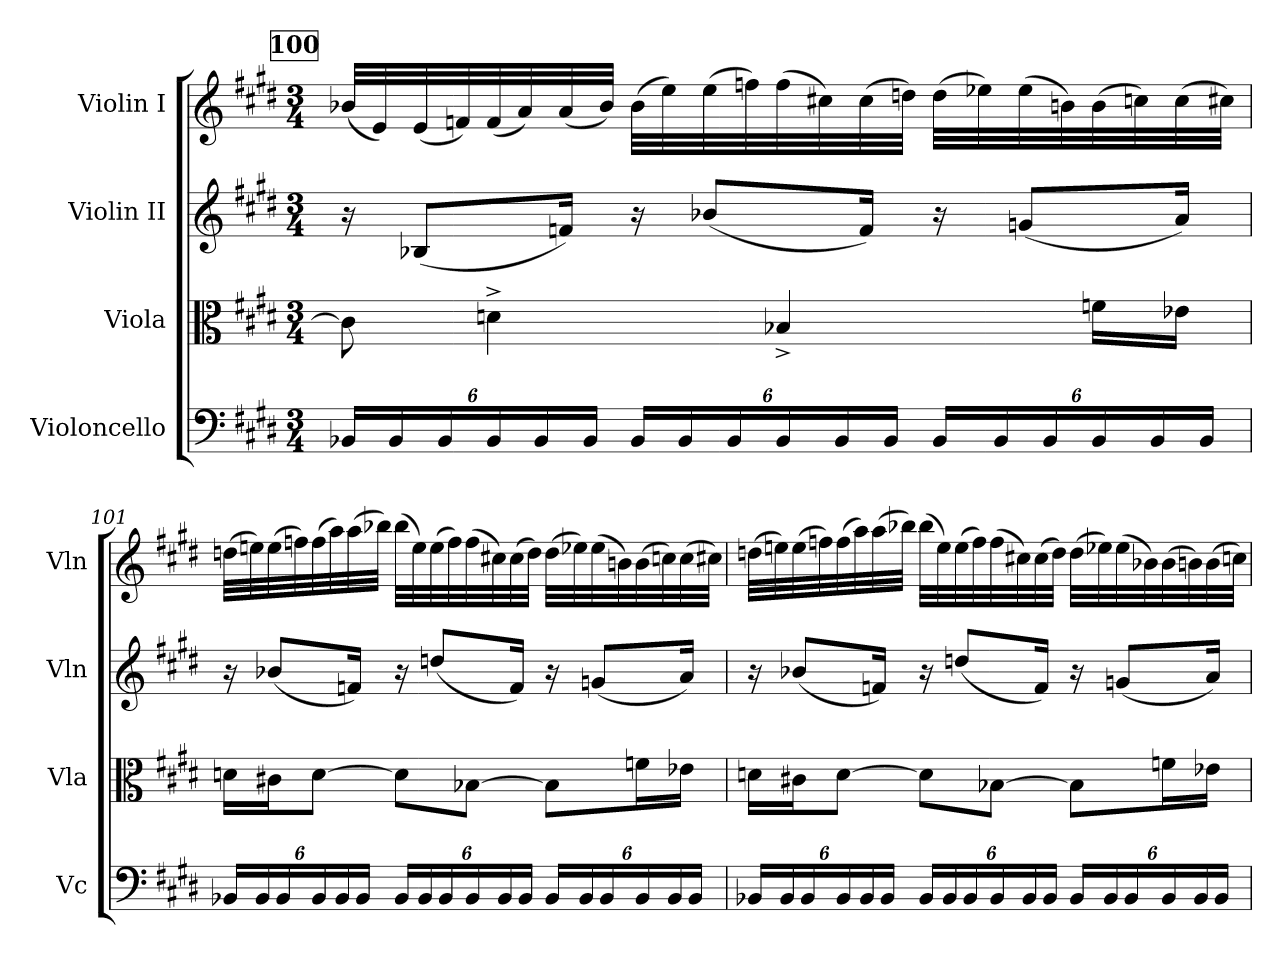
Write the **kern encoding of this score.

**kern	**kern	**kern	**kern
*part4	*part3	*part2	*part1
*staff4	*staff3	*staff2	*staff1
*I"Violoncello	*I"Viola	*I"Violin II	*I"Violin I
*I'Vc	*I'Vla	*I'Vln	*I'Vln
*clefF4	*clefC3	*clefG2	*clefG2
*k[f#c#g#d#]	*k[f#c#g#d#]	*k[f#c#g#d#]	*k[f#c#g#d#]
*M3/4	*M3/4	*M3/4	*M3/4
*Xbrackettup	*	*	*
!!LO:REH:place=s1:a:B:fs=14:t=100
=100	=100	=100	=100
24BB-X/LL	8c#\]	16r	(32b-X/LLL
.	.	.	32e/)
24BB-/	.	.	.
.	.	(8B-X/L	(32e/
24BB-/	.	.	.
.	.	.	32fn/)
24BB-/	4dn^\	.	(32f/
.	.	.	32a/)
24BB-/	.	.	.
.	.	16fn/Jk)	(32a/
24BB-/JJ	.	.	.
.	.	.	32b-/JJJ)
24BB-/LL	.	16r	(32b-\LLL
.	.	.	32ee\)
24BB-/	.	.	.
.	.	(8b-X/L	(32ee\
24BB-/	.	.	.
.	.	.	32ffn\)
24BB-/	4B-X^/	.	(32ff\
.	.	.	32cc#X\)
24BB-/	.	.	.
.	.	16f/Jk)	(32cc#\
24BB-/JJ	.	.	.
.	.	.	32ddn\JJJ)
24BB-/LL	.	16r	(32dd\LLL
.	.	.	32ee-X\)
24BB-/	.	.	.
.	.	(8gn/L	(32ee-\
24BB-/	.	.	.
.	.	.	32bn\)
24BB-/	16fn\LL	.	(32b\
.	.	.	32ccn\)
24BB-/	.	.	.
.	16e-X\JJ	16a/Jk)	(32cc\
24BB-/JJ	.	.	.
.	.	.	32cc#X\JJJ)
!!LO:LB:g=z
=101	=101	=101	=101
24BB-X/LL	16dn\LL	16r	(32ddn\LLL
.	.	.	32een\)
24BB-/	.	.	.
.	16c#X\J	(8b-X/L	(32ee\
24BB-/	.	.	.
.	.	.	32ffn\)
24BB-/	[8d\J	.	(32ff\
.	.	.	32aa\)
24BB-/	.	.	.
.	.	16fn/Jk)	(32aa\
24BB-/JJ	.	.	.
.	.	.	32bb-X\JJJ)
24BB-/LL	8d\L]	16r	(32bb-\LLL
.	.	.	32ee\)
24BB-/	.	.	.
.	.	(8ddn/L	(32ee\
24BB-/	.	.	.
.	.	.	32ff\)
24BB-/	[8B-X\J	.	(32ff\
.	.	.	32cc#X\)
24BB-/	.	.	.
.	.	16f/Jk)	(32cc#\
24BB-/JJ	.	.	.
.	.	.	32dd\JJJ)
24BB-/LL	8B-\L]	16r	(32dd\LLL
.	.	.	32ee-X\)
24BB-/	.	.	.
.	.	(8gn/L	(32ee-\
24BB-/	.	.	.
.	.	.	32bn\)
24BB-/	16fn\L	.	(32b\
.	.	.	32ccn\)
24BB-/	.	.	.
.	16e-X\JJ	16a/Jk)	(32cc\
24BB-/JJ	.	.	.
.	.	.	32cc#X\JJJ)
=102	=102	=102	=102
24BB-X/LL	16dn\LL	16r	(32ddn\LLL
.	.	.	32een\)
24BB-/	.	.	.
.	16c#X\J	(8b-X/L	(32ee\
24BB-/	.	.	.
.	.	.	32ffn\)
24BB-/	[8d\J	.	(32ff\
.	.	.	32aa\)
24BB-/	.	.	.
.	.	16fn/Jk)	(32aa\
24BB-/JJ	.	.	.
.	.	.	32bb-X\JJJ)
24BB-/LL	8d\L]	16r	(32bb-\LLL
.	.	.	32ee\)
24BB-/	.	.	.
.	.	(8ddn/L	(32ee\
24BB-/	.	.	.
.	.	.	32ff\)
24BB-/	[8B-X\J	.	(32ff\
.	.	.	32cc#X\)
24BB-/	.	.	.
.	.	16f/Jk)	(32cc#\
24BB-/JJ	.	.	.
.	.	.	32dd\JJJ)
24BB-/LL	8B-\L]	16r	(32dd\LLL
.	.	.	32ee-X\)
24BB-/	.	.	.
.	.	(8gn/L	(32ee-\
24BB-/	.	.	.
.	.	.	32b-X\)
24BB-/	16fn\L	.	(32b-\
.	.	.	32bn\)
24BB-/	.	.	.
.	16e-X\JJ	16a/Jk)	(32b\
24BB-/JJ	.	.	.
.	.	.	32ccn\JJJ)
=	=	=	=
*-	*-	*-	*-
